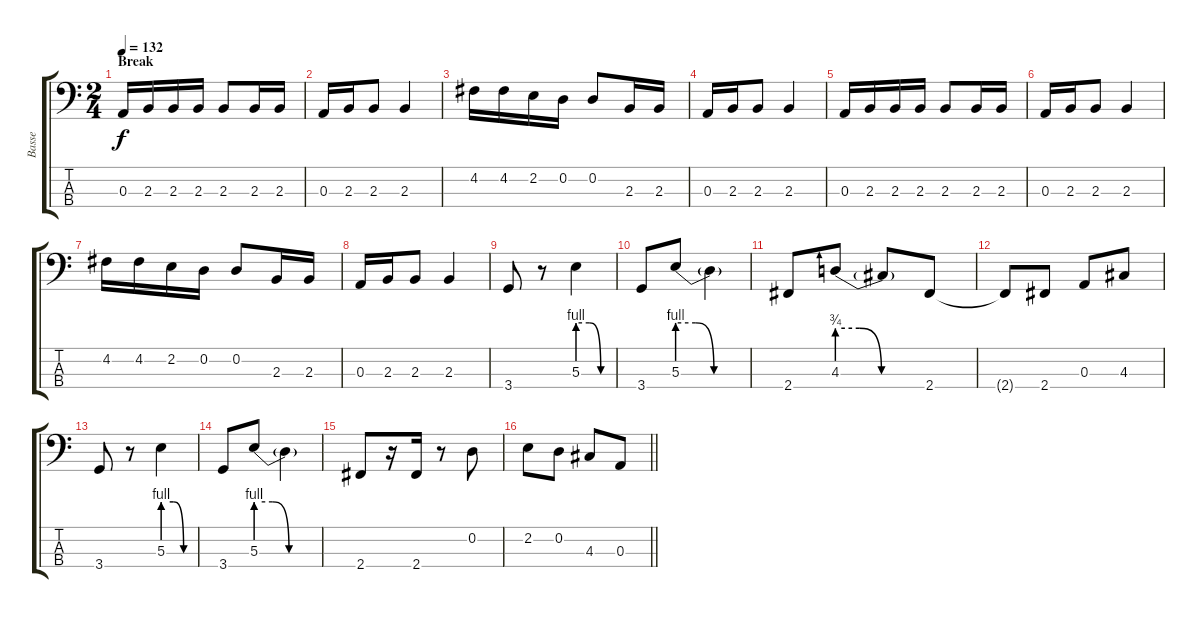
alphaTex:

\track ("Basse" "Basse") {instrument electricbassfinger}
\staff {score tabs}
\tuning (G2 D2 A1 E1) {hide}
\ts (2 4)
\section ("" "Break")
\tempo 132
\clef f4
\ks c
0.3.16{dy f} 2.3.16 2.3.16 2.3.16 2.3.8 2.3.16 2.3.16 |
0.3.16 2.3.16 2.3.8 2.3.4 |
4.2.16 4.2.16 2.2.16 0.2.16 0.2.8 2.3.16 2.3.16 |
0.3.16 2.3.16 2.3.8 2.3.4 |
0.3.16 2.3.16 2.3.16 2.3.16 2.3.8 2.3.16 2.3.16 |
0.3.16 2.3.16 2.3.8 2.3.4 |
4.2.16 4.2.16 2.2.16 0.2.16 0.2.8 2.3.16 2.3.16 |
0.3.16 2.3.16 2.3.8 2.3.4 |
3.4.8 r.8 5.3{be (custom 0 4 20 4 40 0 60 0)}.4 |
3.4.8 5.3{be (custom 0 4 15 4 30 0 40 0 60 0)}.8 5.3{t}.4 |
2.4.8 4.3{be (custom 0 3 15 3 30 0 40 0 60 0)}.8 4.3{t}.8 2.4.8 |
2.4{t}.8 2.4.8 0.3.8 4.3.8 |
3.4.8 r.8 5.3{be (custom 0 4 20 4 40 0 60 0)}.4 |
3.4.8 5.3{be (custom 0 4 15 4 30 0 40 0 60 0)}.8 5.3{t}.4 |
2.4.8 r.16 2.4.16 r.8 0.2.8 |
\barLineRight lightlight
2.2.8 0.2.8 4.3.8 0.3.8
